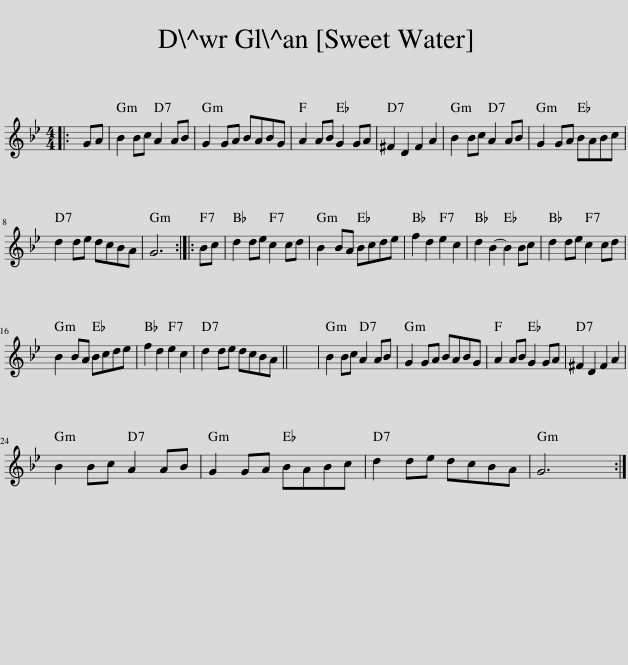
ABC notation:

X:1
L:1/8
M:4/4
I:linebreak $
K:Gmin
V:1 treble
V:1
|: GA | B2 Bc A2 AB | G2 GA BABG | A2 AB G2 GA | ^F2 D2 F2 A2 | %5
 B2 Bc A2 AB | G2 GA BABc |$ d2 de dcBA | G6 :: Bc | %10
 d2 de c2 cd | B2 BA Bcde | f2 d2 e2 c2 | d2 B2- B2 Bc | d2 de c2 cd |$ %15
 B2 BA Bcde | f2 d2 e2 c2 | d2 de dcBA || x8 | B2 Bc A2 AB | %20
 G2 GA BABG | A2 AB G2 GA | ^F2 D2 F2 A2 |$ B2 Bc A2 AB | G2 GA BABc | %25
 d2 de dcBA | G6 :| %27
